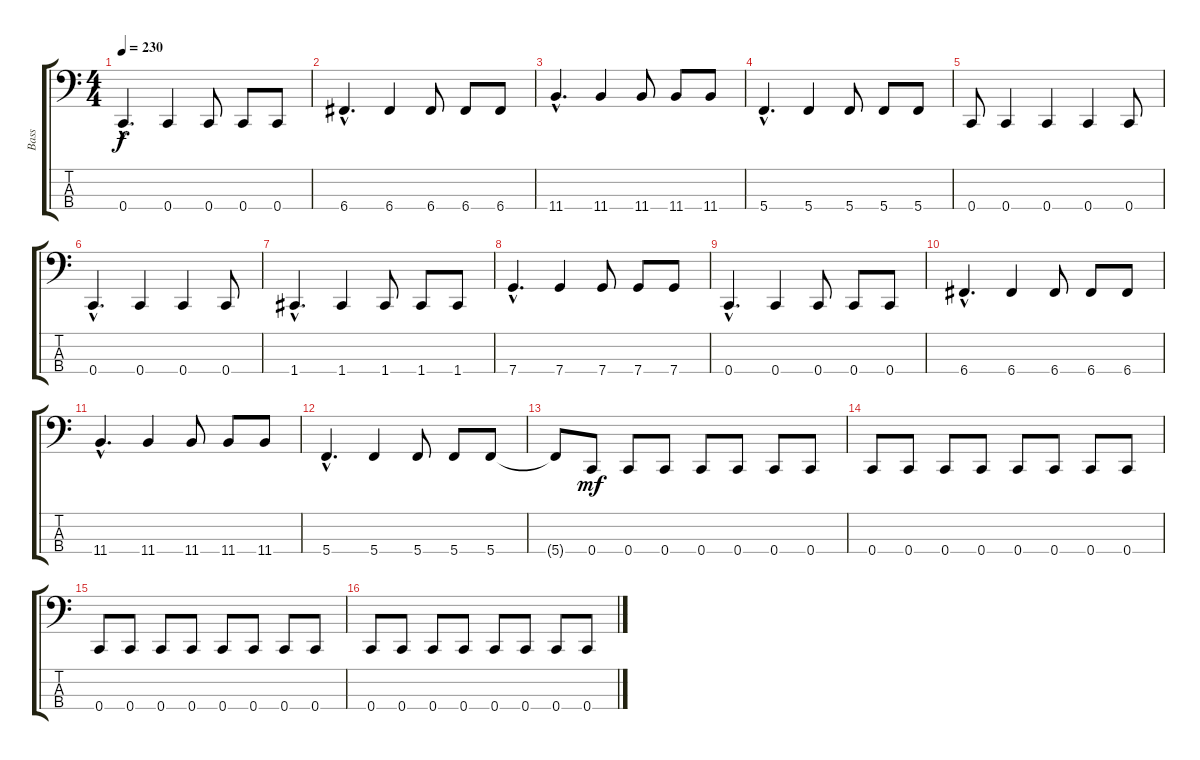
\track ("Bass" "Bass") {instrument electricbasspick}
\staff {score tabs}
\tuning (F2 C2 G1 C1) {hide}
\ts (4 4)
\tempo 230
\clef f4
\ks c
0.4{hac}.4{d dy f} 0.4.4 0.4.8 0.4.8 0.4.8 |
6.4{hac}.4{d} 6.4.4 6.4.8 6.4.8 6.4.8 |
11.4{hac}.4{d} 11.4.4 11.4.8 11.4.8 11.4.8 |
5.4{hac}.4{d} 5.4.4 5.4.8 5.4.8 5.4.8 |
0.4.8 0.4.4 0.4.4 0.4.4 0.4.8 |
0.4{hac}.4{d} 0.4.4 0.4.4 0.4.8 |
1.4{hac}.4{d} 1.4.4 1.4.8 1.4.8 1.4.8 |
7.4{hac}.4{d} 7.4.4 7.4.8 7.4.8 7.4.8 |
0.4{hac}.4{d} 0.4.4 0.4.8 0.4.8 0.4.8 |
6.4{hac}.4{d} 6.4.4 6.4.8 6.4.8 6.4.8 |
11.4{hac}.4{d} 11.4.4 11.4.8 11.4.8 11.4.8 |
5.4{hac}.4{d} 5.4.4 5.4.8 5.4.8 5.4.8 |
5.4{t}.8 0.4.8{dy mf} 0.4.8 0.4.8 0.4.8 0.4.8 0.4.8 0.4.8 |
0.4.8 0.4.8 0.4.8 0.4.8 0.4.8 0.4.8 0.4.8 0.4.8 |
0.4.8 0.4.8 0.4.8 0.4.8 0.4.8 0.4.8 0.4.8 0.4.8 |
0.4.8 0.4.8 0.4.8 0.4.8 0.4.8 0.4.8 0.4.8 0.4.8
